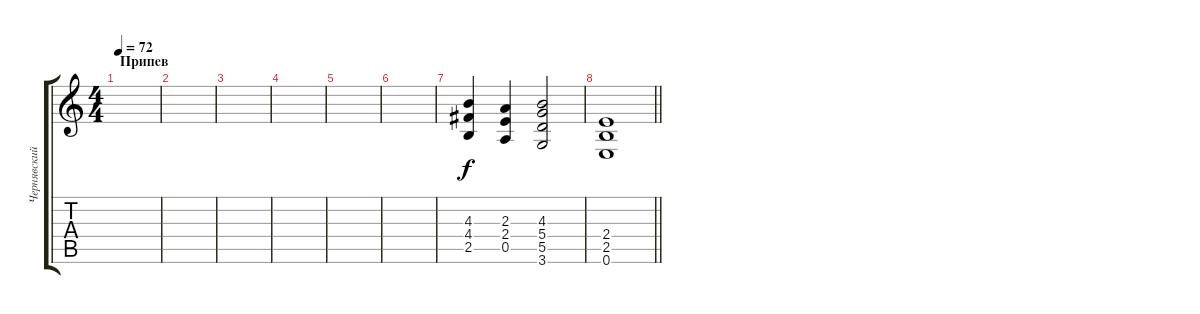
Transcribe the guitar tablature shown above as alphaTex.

\track ("Чернявский 3" "Чернявский") {instrument distortionguitar}
\staff {score tabs}
\tuning (E4 B3 G3 D3 A2 E2) {hide}
\ts (4 4)
\section ("" "Припев")
\tempo 72
\clef g2
\ks c
|
|
|
|
|
|
(4.3 4.4 2.5).4 (2.3 2.4 0.5).4 (4.3 5.4 5.5 3.6).2 |
\barLineRight lightlight
(2.4 2.5 0.6).1
